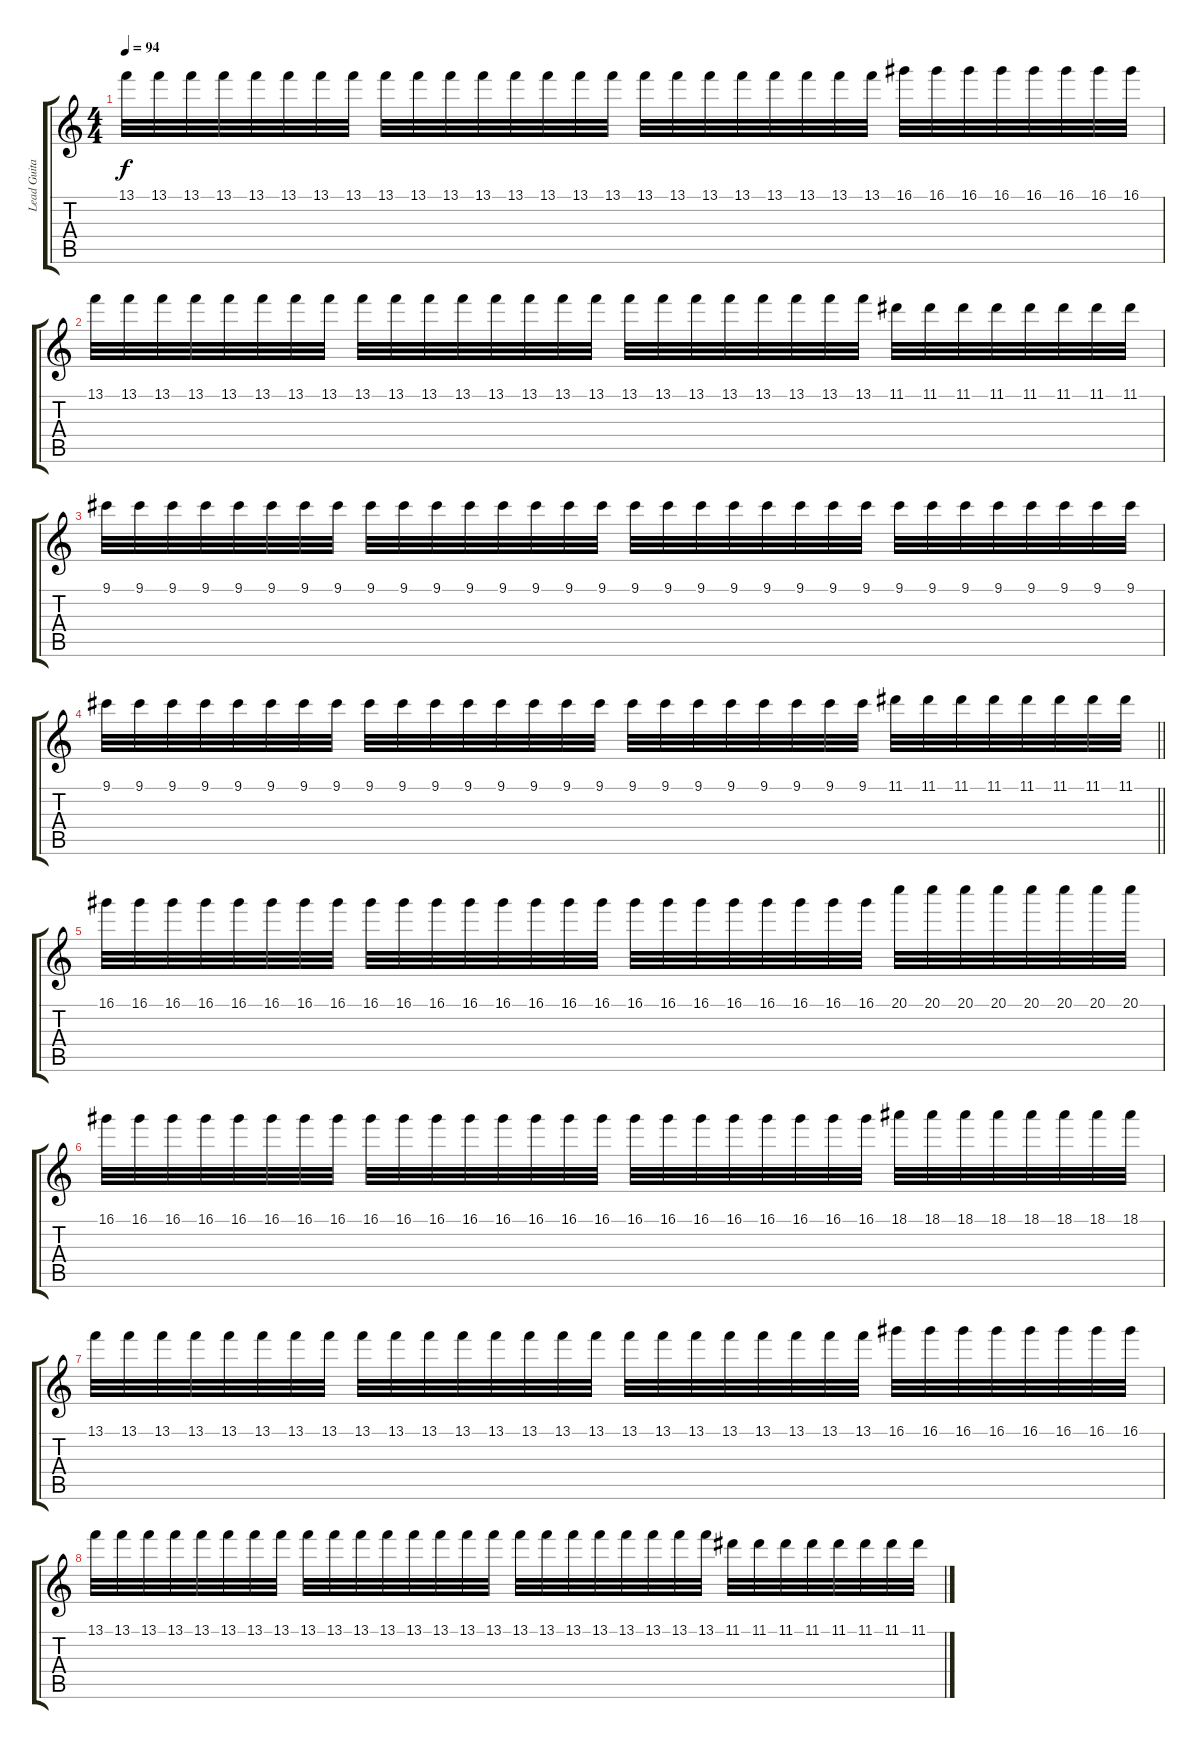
\track ("Lead Guitar" "Lead Guita") {instrument overdrivenguitar}
\staff {score tabs}
\tuning (E4 B3 G3 D3 A2 E2) {hide}
\ts (4 4)
\tempo 94
\clef g2
\ks c
13.1.32{dy f} 13.1.32 13.1.32 13.1.32 13.1.32 13.1.32 13.1.32 13.1.32 13.1.32 13.1.32 13.1.32 13.1.32 13.1.32 13.1.32 13.1.32 13.1.32 13.1.32 13.1.32 13.1.32 13.1.32 13.1.32 13.1.32 13.1.32 13.1.32 16.1.32 16.1.32 16.1.32 16.1.32 16.1.32 16.1.32 16.1.32 16.1.32 |
13.1.32 13.1.32 13.1.32 13.1.32 13.1.32 13.1.32 13.1.32 13.1.32 13.1.32 13.1.32 13.1.32 13.1.32 13.1.32 13.1.32 13.1.32 13.1.32 13.1.32 13.1.32 13.1.32 13.1.32 13.1.32 13.1.32 13.1.32 13.1.32 11.1.32 11.1.32 11.1.32 11.1.32 11.1.32 11.1.32 11.1.32 11.1.32 |
9.1.32 9.1.32 9.1.32 9.1.32 9.1.32 9.1.32 9.1.32 9.1.32 9.1.32 9.1.32 9.1.32 9.1.32 9.1.32 9.1.32 9.1.32 9.1.32 9.1.32 9.1.32 9.1.32 9.1.32 9.1.32 9.1.32 9.1.32 9.1.32 9.1.32 9.1.32 9.1.32 9.1.32 9.1.32 9.1.32 9.1.32 9.1.32 |
\barLineRight lightlight
9.1.32 9.1.32 9.1.32 9.1.32 9.1.32 9.1.32 9.1.32 9.1.32 9.1.32 9.1.32 9.1.32 9.1.32 9.1.32 9.1.32 9.1.32 9.1.32 9.1.32 9.1.32 9.1.32 9.1.32 9.1.32 9.1.32 9.1.32 9.1.32 11.1.32 11.1.32 11.1.32 11.1.32 11.1.32 11.1.32 11.1.32 11.1.32 |
16.1.32 16.1.32 16.1.32 16.1.32 16.1.32 16.1.32 16.1.32 16.1.32 16.1.32 16.1.32 16.1.32 16.1.32 16.1.32 16.1.32 16.1.32 16.1.32 16.1.32 16.1.32 16.1.32 16.1.32 16.1.32 16.1.32 16.1.32 16.1.32 20.1.32 20.1.32 20.1.32 20.1.32 20.1.32 20.1.32 20.1.32 20.1.32 |
16.1.32 16.1.32 16.1.32 16.1.32 16.1.32 16.1.32 16.1.32 16.1.32 16.1.32 16.1.32 16.1.32 16.1.32 16.1.32 16.1.32 16.1.32 16.1.32 16.1.32 16.1.32 16.1.32 16.1.32 16.1.32 16.1.32 16.1.32 16.1.32 18.1.32 18.1.32 18.1.32 18.1.32 18.1.32 18.1.32 18.1.32 18.1.32 |
13.1.32 13.1.32 13.1.32 13.1.32 13.1.32 13.1.32 13.1.32 13.1.32 13.1.32 13.1.32 13.1.32 13.1.32 13.1.32 13.1.32 13.1.32 13.1.32 13.1.32 13.1.32 13.1.32 13.1.32 13.1.32 13.1.32 13.1.32 13.1.32 16.1.32 16.1.32 16.1.32 16.1.32 16.1.32 16.1.32 16.1.32 16.1.32 |
13.1.32 13.1.32 13.1.32 13.1.32 13.1.32 13.1.32 13.1.32 13.1.32 13.1.32 13.1.32 13.1.32 13.1.32 13.1.32 13.1.32 13.1.32 13.1.32 13.1.32 13.1.32 13.1.32 13.1.32 13.1.32 13.1.32 13.1.32 13.1.32 11.1.32 11.1.32 11.1.32 11.1.32 11.1.32 11.1.32 11.1.32 11.1.32
